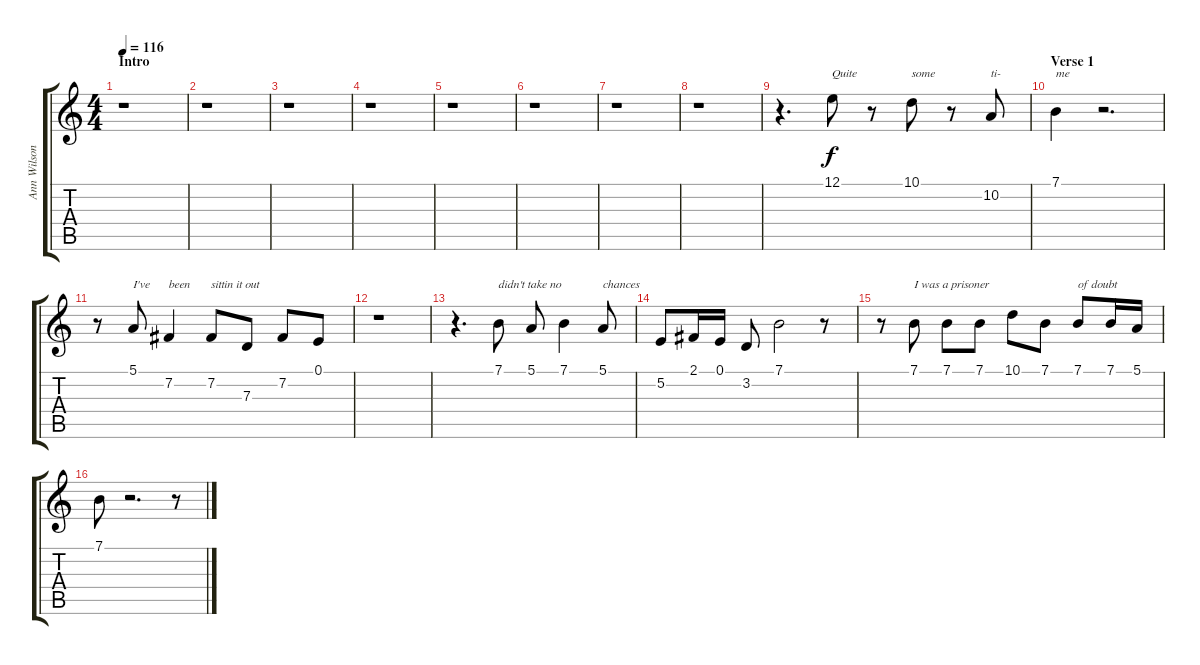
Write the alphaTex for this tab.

\track ("Ann Wilson" "Ann Wilson") {instrument flute}
\staff {score tabs}
\tuning (E4 B3 G3 D3 A2 E2) {hide}
\ts (4 4)
\section ("" "Intro")
\tempo 116
\clef g2
\ks c
r.1{dy f instrument flute} |
r.1 |
r.1 |
r.1 |
r.1 |
r.1 |
r.1 |
r.1 |
r.4{d} 12.1.8{txt "Quite"} r.8 10.1.8{txt "some"} r.8 10.2.8{txt "ti-"} |
\section ("" "Verse 1")
7.1.4{txt "me"} r.2{d} |
r.8 5.1.8{txt "I've"} 7.2.4{txt "been"} 7.2.8{txt "sittin it out"} 7.3.8 7.2.8 0.1.8 |
r.1 |
r.4{d} 7.1.8{txt "didn't take no"} 5.1.8 7.1.4 5.1.8{txt "chances"} |
5.2.8 2.1.16 0.1.16 3.2.8 7.1.2 r.8 |
r.8 7.1.8{txt "I was a prisoner"} 7.1.8 7.1.8 10.1.8 7.1.8 7.1.8{txt "of doubt"} 7.1.16 5.1.16 |
7.1.8 r.2{d} r.8
